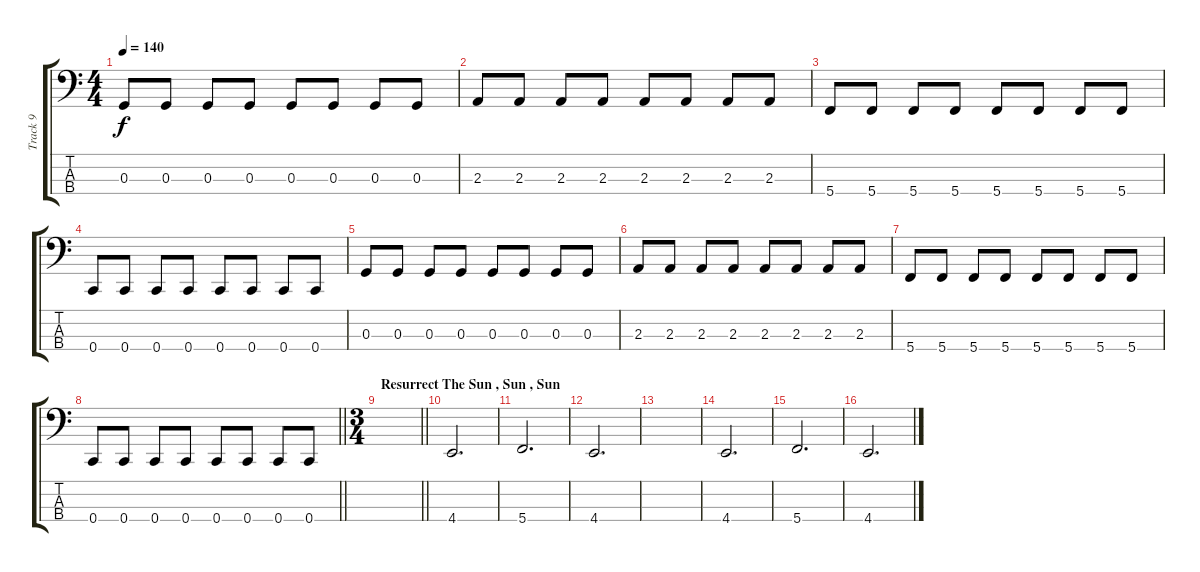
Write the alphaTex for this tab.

\track ("Track 9" "Track 9") {instrument electricbassfinger}
\staff {score tabs}
\tuning (F2 C2 G1 C1) {hide}
\ts (4 4)
\tempo 140
\clef f4
\ks c
0.3.8{dy f} 0.3.8 0.3.8 0.3.8 0.3.8 0.3.8 0.3.8 0.3.8 |
2.3.8 2.3.8 2.3.8 2.3.8 2.3.8 2.3.8 2.3.8 2.3.8 |
5.4.8 5.4.8 5.4.8 5.4.8 5.4.8 5.4.8 5.4.8 5.4.8 |
0.4.8 0.4.8 0.4.8 0.4.8 0.4.8 0.4.8 0.4.8 0.4.8 |
0.3.8 0.3.8 0.3.8 0.3.8 0.3.8 0.3.8 0.3.8 0.3.8 |
2.3.8 2.3.8 2.3.8 2.3.8 2.3.8 2.3.8 2.3.8 2.3.8 |
5.4.8 5.4.8 5.4.8 5.4.8 5.4.8 5.4.8 5.4.8 5.4.8 |
\barLineRight lightlight
0.4.8 0.4.8 0.4.8 0.4.8 0.4.8 0.4.8 0.4.8 0.4.8 |
\ts (3 4)
\section ("" "Resurrect The Sun , Sun , Sun")
\barLineRight lightlight
|
4.4.2{d} |
5.4.2{d} |
4.4.2{d} |
|
4.4.2{d} |
5.4.2{d} |
4.4.2{d}
